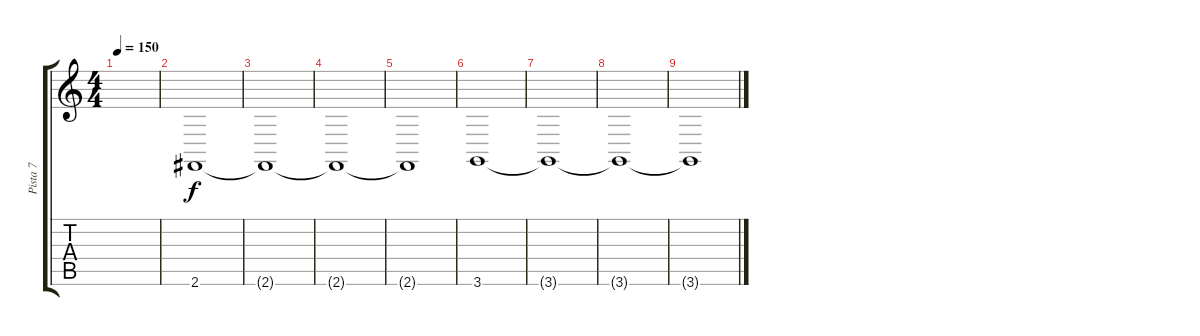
\track ("Pista 7" "Pista 7") {instrument fx7echoes}
\staff {score tabs}
\tuning (E4 B3 G3 D3 A2 E2) {hide}
\ts (4 4)
\tempo 150
\clef g2
\ks c
|
2.6.1 |
2.6{t}.1 |
2.6{t}.1 |
2.6{t}.1 |
3.6.1 |
3.6{t}.1 |
3.6{t}.1 |
3.6{t}.1
